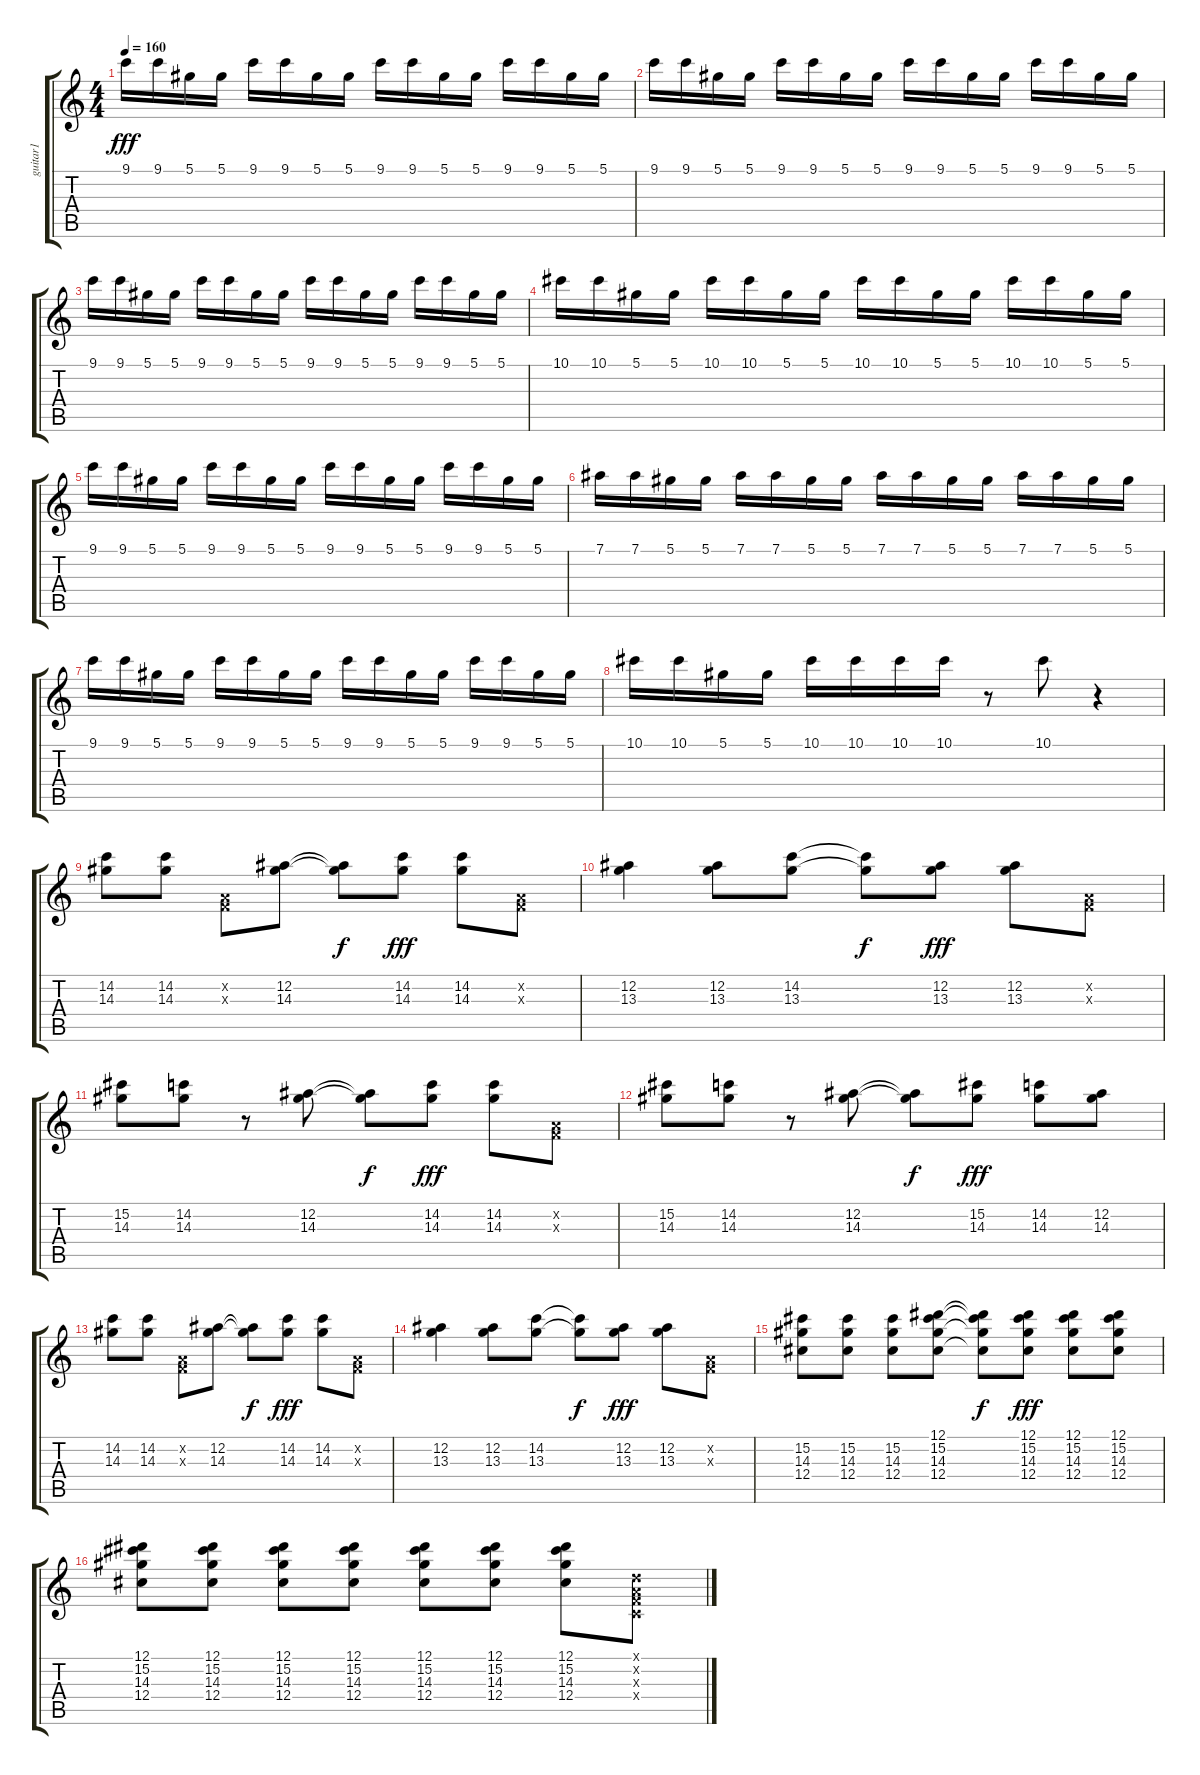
\track ("guitar1" "guitar1") {instrument electricguitarclean}
\staff {score tabs}
\tuning (Eb4 Bb3 Gb3 Db3 Ab2 Eb2) {hide}
\ts (4 4)
\tempo 160
\clef g2
\ks c
9.1.16{dy fff instrument electricguitarclean} 9.1.16 5.1.16 5.1.16 9.1.16 9.1.16 5.1.16 5.1.16 9.1.16 9.1.16 5.1.16 5.1.16 9.1.16 9.1.16 5.1.16 5.1.16 |
9.1.16 9.1.16 5.1.16 5.1.16 9.1.16 9.1.16 5.1.16 5.1.16 9.1.16 9.1.16 5.1.16 5.1.16 9.1.16 9.1.16 5.1.16 5.1.16 |
9.1.16 9.1.16 5.1.16 5.1.16 9.1.16 9.1.16 5.1.16 5.1.16 9.1.16 9.1.16 5.1.16 5.1.16 9.1.16 9.1.16 5.1.16 5.1.16 |
10.1.16 10.1.16 5.1.16 5.1.16 10.1.16 10.1.16 5.1.16 5.1.16 10.1.16 10.1.16 5.1.16 5.1.16 10.1.16 10.1.16 5.1.16 5.1.16 |
9.1.16 9.1.16 5.1.16 5.1.16 9.1.16 9.1.16 5.1.16 5.1.16 9.1.16 9.1.16 5.1.16 5.1.16 9.1.16 9.1.16 5.1.16 5.1.16 |
7.1.16 7.1.16 5.1.16 5.1.16 7.1.16 7.1.16 5.1.16 5.1.16 7.1.16 7.1.16 5.1.16 5.1.16 7.1.16 7.1.16 5.1.16 5.1.16 |
9.1.16 9.1.16 5.1.16 5.1.16 9.1.16 9.1.16 5.1.16 5.1.16 9.1.16 9.1.16 5.1.16 5.1.16 9.1.16 9.1.16 5.1.16 5.1.16 |
10.1.16 10.1.16 5.1.16 5.1.16 10.1.16 10.1.16 10.1.16 10.1.16 r.8 10.1.8 r.4 |
(14.2 14.3).8 (14.2 14.3).8 (-1.2{x} -1.3{x}).8 (12.2 14.3).8 (12.2{t} 14.3{t}).8{dy f} (14.2 14.3).8{dy fff} (14.2 14.3).8 (-1.2{x} -1.3{x}).8 |
(12.2 13.3).4 (12.2 13.3).8 (14.2 13.3).8 (14.2{t} 13.3{t}).8{dy f} (12.2 13.3).8{dy fff} (12.2 13.3).8 (-1.2{x} -1.3{x}).8 |
(15.2 14.3).8 (14.2 14.3).8 r.8 (12.2 14.3).8 (12.2{t} 14.3{t}).8{dy f} (14.2 14.3).8{dy fff} (14.2 14.3).8 (-1.2{x} -1.3{x}).8 |
(15.2 14.3).8 (14.2 14.3).8 r.8 (12.2 14.3).8 (12.2{t} 14.3{t}).8{dy f} (15.2 14.3).8{dy fff} (14.2 14.3).8 (12.2 14.3).8 |
(14.2 14.3).8 (14.2 14.3).8 (-1.2{x} -1.3{x}).8 (12.2 14.3).8 (12.2{t} 14.3{t}).8{dy f} (14.2 14.3).8{dy fff} (14.2 14.3).8 (-1.2{x} -1.3{x}).8 |
(12.2 13.3).4 (12.2 13.3).8 (14.2 13.3).8 (14.2{t} 13.3{t}).8{dy f} (12.2 13.3).8{dy fff} (12.2 13.3).8 (-1.2{x} -1.3{x}).8 |
(15.2 14.3 12.4).8 (15.2 14.3 12.4).8 (15.2 14.3 12.4).8 (12.1 15.2 14.3 12.4).8 (12.1{t} 15.2{t} 14.3{t} 12.4{t}).8{dy f} (12.1 15.2 14.3 12.4).8{dy fff} (12.1 15.2 14.3 12.4).8 (12.1 15.2 14.3 12.4).8 |
(12.1 15.2 14.3 12.4).8 (12.1 15.2 14.3 12.4).8 (12.1 15.2 14.3 12.4).8 (12.1 15.2 14.3 12.4).8 (12.1 15.2 14.3 12.4).8 (12.1 15.2 14.3 12.4).8 (12.1 15.2 14.3 12.4).8 (-1.1{x} -1.2{x} -1.3{x} -1.4{x}).8
